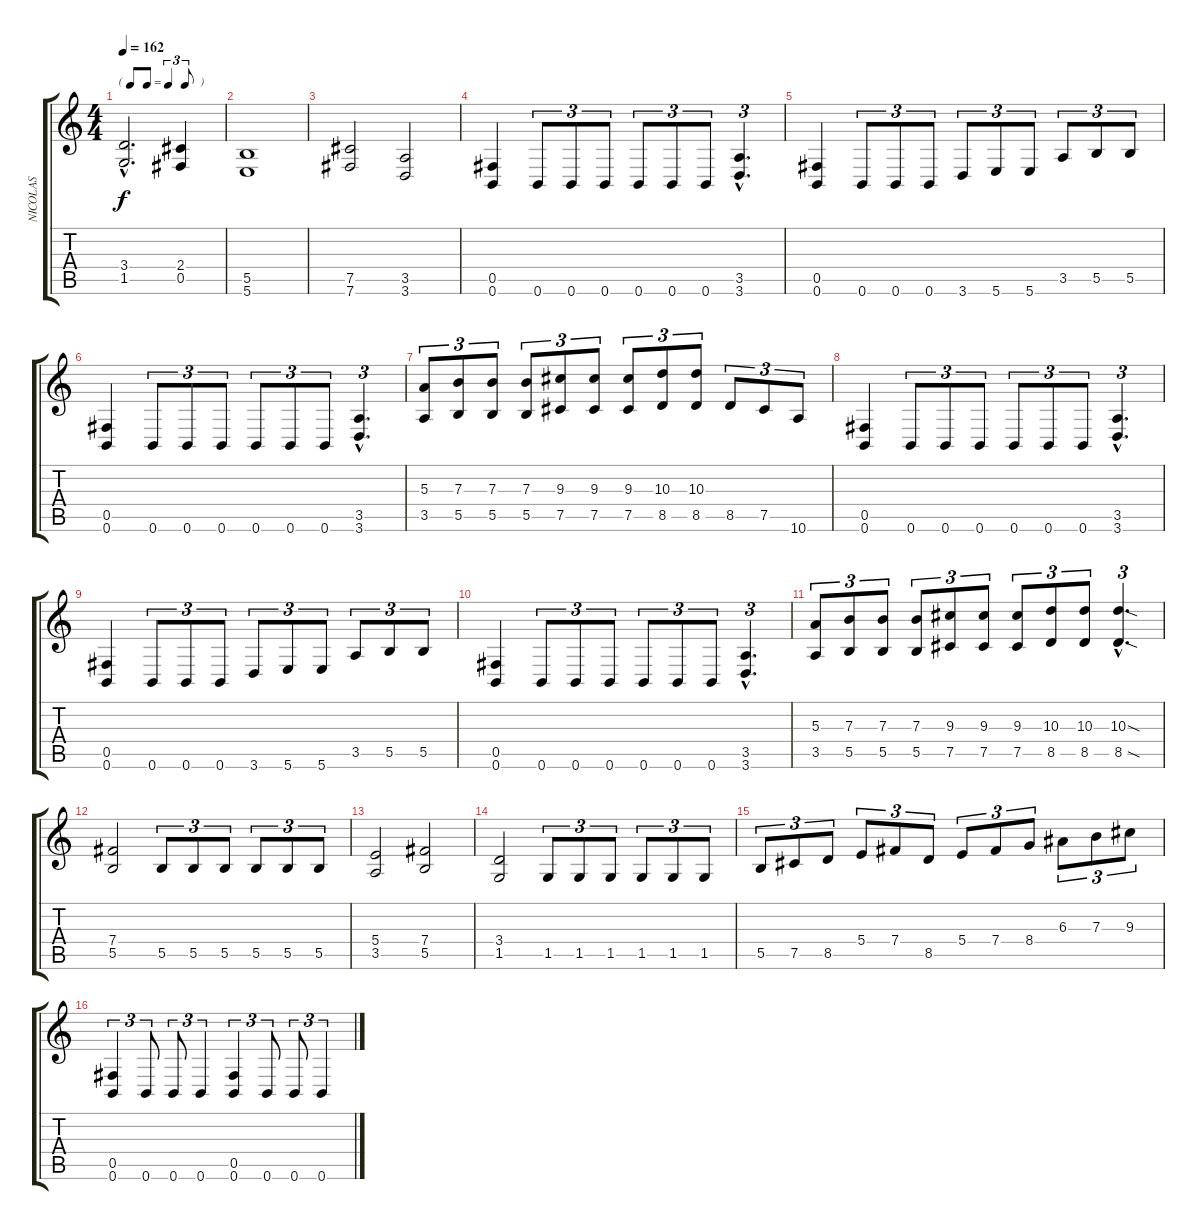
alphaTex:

\track ("NICOLAS" "NICOLAS") {instrument overdrivenguitar}
\staff {score tabs}
\tuning (Db4 Ab3 E3 B2 Gb2 B1) {hide}
\ts (4 4)
\tf triplet8th
\tempo 162
\clef g2
\ks c
(3.4{hac t} 1.5{hac t}).2{d dy f} (2.4 0.5).4 |
(5.5 5.6).1 |
(7.5 7.6).2 (3.5 3.6).2 |
(0.5 0.6).4 0.6.8{tu (3 2)} 0.6.8{tu (3 2)} 0.6.8{tu (3 2)} 0.6.8{tu (3 2)} 0.6.8{tu (3 2)} 0.6.8{tu (3 2)} (3.5{hac} 3.6{hac}).4{d tu (3 2)} |
(0.5 0.6).4 0.6.8{tu (3 2)} 0.6.8{tu (3 2)} 0.6.8{tu (3 2)} 3.6.8{tu (3 2)} 5.6.8{tu (3 2)} 5.6.8{tu (3 2)} 3.5.8{tu (3 2)} 5.5.8{tu (3 2)} 5.5.8{tu (3 2)} |
(0.5 0.6).4 0.6.8{tu (3 2)} 0.6.8{tu (3 2)} 0.6.8{tu (3 2)} 0.6.8{tu (3 2)} 0.6.8{tu (3 2)} 0.6.8{tu (3 2)} (3.5{hac} 3.6{hac}).4{d tu (3 2)} |
(5.3 3.5).8{tu (3 2)} (7.3 5.5).8{tu (3 2)} (7.3 5.5).8{tu (3 2)} (7.3 5.5).8{tu (3 2)} (9.3 7.5).8{tu (3 2)} (9.3 7.5).8{tu (3 2)} (9.3 7.5).8{tu (3 2)} (10.3 8.5).8{tu (3 2)} (10.3 8.5).8{tu (3 2)} 8.5.8{tu (3 2)} 7.5.8{tu (3 2)} 10.6.8{tu (3 2)} |
(0.5 0.6).4 0.6.8{tu (3 2)} 0.6.8{tu (3 2)} 0.6.8{tu (3 2)} 0.6.8{tu (3 2)} 0.6.8{tu (3 2)} 0.6.8{tu (3 2)} (3.5{hac} 3.6{hac}).4{d tu (3 2)} |
(0.5 0.6).4 0.6.8{tu (3 2)} 0.6.8{tu (3 2)} 0.6.8{tu (3 2)} 3.6.8{tu (3 2)} 5.6.8{tu (3 2)} 5.6.8{tu (3 2)} 3.5.8{tu (3 2)} 5.5.8{tu (3 2)} 5.5.8{tu (3 2)} |
(0.5 0.6).4 0.6.8{tu (3 2)} 0.6.8{tu (3 2)} 0.6.8{tu (3 2)} 0.6.8{tu (3 2)} 0.6.8{tu (3 2)} 0.6.8{tu (3 2)} (3.5{hac} 3.6{hac}).4{d tu (3 2)} |
(5.3 3.5).8{tu (3 2)} (7.3 5.5).8{tu (3 2)} (7.3 5.5).8{tu (3 2)} (7.3 5.5).8{tu (3 2)} (9.3 7.5).8{tu (3 2)} (9.3 7.5).8{tu (3 2)} (9.3 7.5).8{tu (3 2)} (10.3 8.5).8{tu (3 2)} (10.3 8.5).8{tu (3 2)} (10.3{sod hac} 8.5{sod hac}).4{d tu (3 2)} |
(7.4 5.5).2 5.5.8{tu (3 2)} 5.5.8{tu (3 2)} 5.5.8{tu (3 2)} 5.5.8{tu (3 2)} 5.5.8{tu (3 2)} 5.5.8{tu (3 2)} |
(5.4 3.5).2 (7.4 5.5).2 |
(3.4 1.5).2 1.5.8{tu (3 2)} 1.5.8{tu (3 2)} 1.5.8{tu (3 2)} 1.5.8{tu (3 2)} 1.5.8{tu (3 2)} 1.5.8{tu (3 2)} |
5.5.8{tu (3 2)} 7.5.8{tu (3 2)} 8.5.8{tu (3 2)} 5.4.8{tu (3 2)} 7.4.8{tu (3 2)} 8.5.8{tu (3 2)} 5.4.8{tu (3 2)} 7.4.8{tu (3 2)} 8.4.8{tu (3 2)} 6.3.8{tu (3 2)} 7.3.8{tu (3 2)} 9.3.8{tu (3 2)} |
(0.5 0.6).4{tu (3 2)} 0.6.8{tu (3 2)} 0.6.8{tu (3 2)} 0.6.4{tu (3 2)} (0.5 0.6).4{tu (3 2)} 0.6.8{tu (3 2)} 0.6.8{tu (3 2)} 0.6.4{tu (3 2)}
